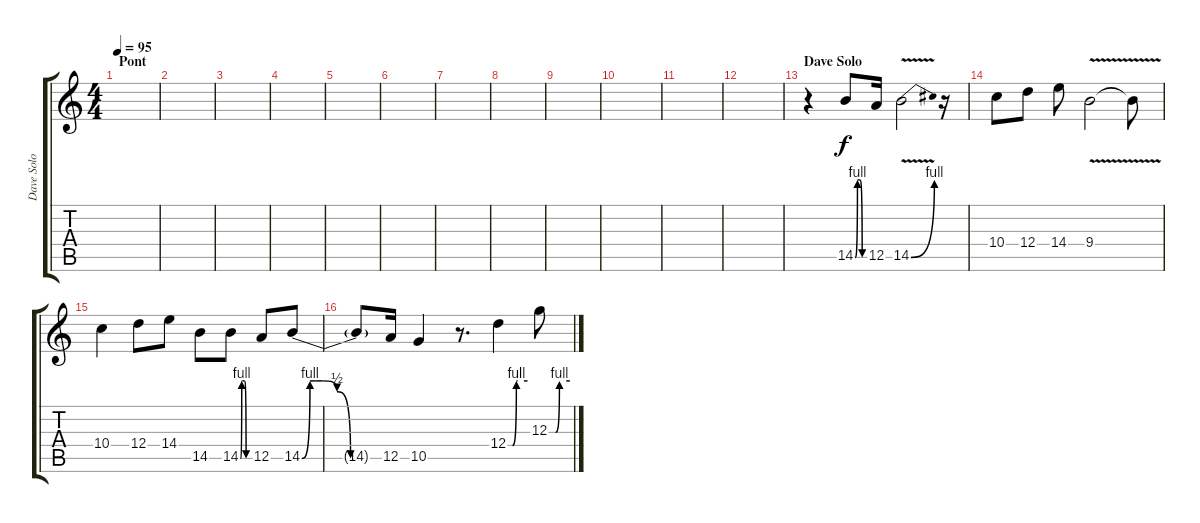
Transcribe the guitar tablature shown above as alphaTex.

\track ("Dave Solo 2" "Dave Solo ") {instrument overdrivenguitar}
\staff {score tabs}
\tuning (E4 B3 G3 D3 A2 E2) {hide}
\ts (4 4)
\section ("" "Pont")
\tempo 95
\clef g2
\ks c
|
|
|
|
|
|
|
|
|
|
|
|
\section ("" "Dave Solo")
r.4{volume 16} 14.5{be (custom 0 0 15 4 30 4 45 0 60 0)}.8 12.5.16 14.5{be (bend 0 0 60 4) v}.2 r.16 |
10.4.8 12.4.8 14.4.8 9.4{v}.2 9.4{t}.8 |
10.4.4 12.4.8 14.4.8 14.5.8 14.5{be (custom 0 0 9 4 15 4 26 4 37 0 45 0 60 0)}.8 12.5.8 14.5{be (custom 0 0 6 4 10 4 15 4 26 2 36 0 38 0 43 0 45 0 60 0)}.8 |
14.5{t}.8 12.5.16 10.5.4 r.8{d} 12.4{be (custom 0 0 14 0 26 4 30 4 60 4)}.4 12.3{be (custom 0 0 19 0 30 4 60 4)}.8
